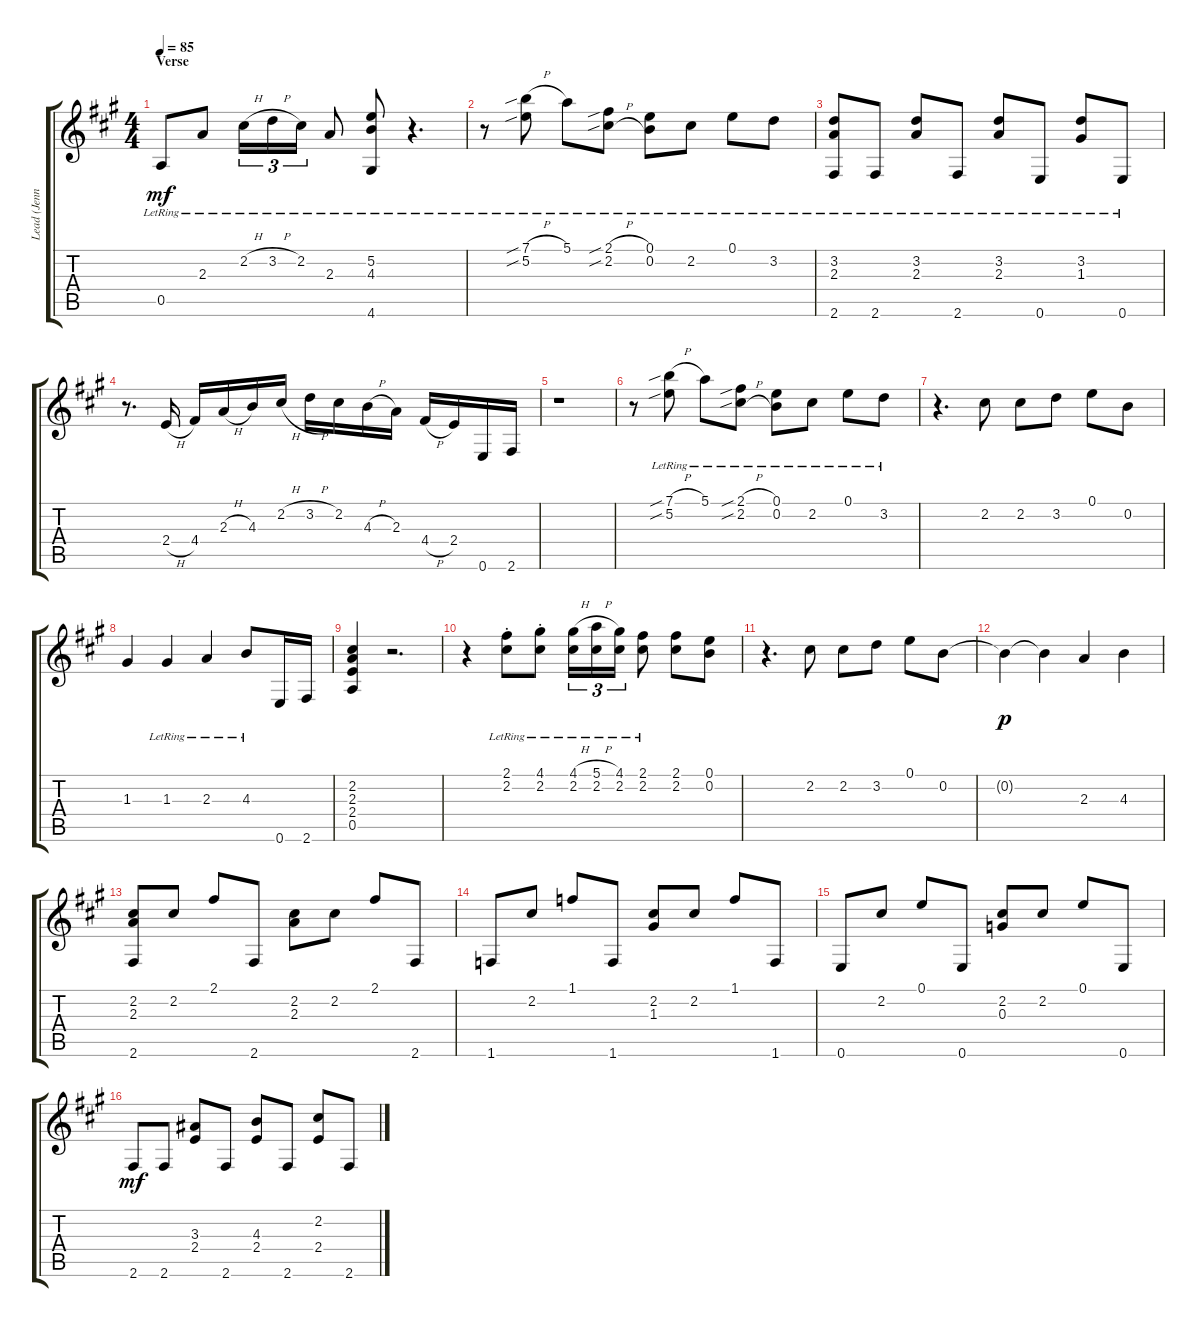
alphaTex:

\track ("Lead (Jennings)" "Lead (Jenn") {instrument acousticguitarsteel}
\staff {score tabs}
\tuning (E4 B3 G3 D3 A2 E2) {hide}
\ts (4 4)
\section ("" "Verse")
\tempo 85
\clef g2
\ks a
0.5{lr}.8{dy mf} 2.3{lr}.8 2.2{h lr}.16{tu (3 2)} 3.2{h lr}.16{tu (3 2)} 2.2{lr}.16{tu (3 2)} 2.3{lr}.8 (5.2{lr} 4.3{lr} 4.6{lr}).8 r.4{d} |
r.8 (7.1{sib h lr} 5.2{sib lr}).8 5.1{lr}.8 (2.1{sib h lr} 2.2{sib h lr}).8 (0.1{lr} 0.2{lr}).8 2.2{lr}.8 0.1{lr}.8 3.2{lr}.8 |
(3.2{lr} 2.3{lr} 2.6{lr}).8 2.6{lr}.8 (3.2{lr} 2.3{lr}).8 2.6{lr}.8 (3.2{lr} 2.3{lr}).8 0.6{lr}.8 (3.2{lr} 1.3{lr}).8 0.6{lr}.8 |
r.8{d} 2.4{h}.16 4.4.16 2.3{h}.16 4.3.16 2.2{h}.16 3.2{h}.16 2.2.16 4.3{h}.16 2.3.16 4.4{h}.16 2.4.16 0.6.16 2.6.16 |
r.1 |
r.8 (7.1{sib h lr} 5.2{sib lr}).8 5.1{lr}.8 (2.1{sib h lr} 2.2{sib h lr}).8 (0.1{lr} 0.2{lr}).8 2.2{lr}.8 0.1{lr}.8 3.2{lr}.8 |
r.4{d} 2.2.8 2.2.8 3.2.8 0.1.8 0.2.8 |
1.3.4 1.3{lr}.4 2.3{lr}.4 4.3{lr}.8 0.6.16 2.6.16 |
(2.2 2.3 2.4 0.5).4 r.2{d} |
r.4 (2.1{st lr} 2.2{st lr}).8 (4.1{st lr} 2.2{st lr}).8 (4.1{h lr} 2.2{lr}).16{tu (3 2)} (5.1{h lr} 2.2{lr}).16{tu (3 2)} (4.1{lr} 2.2{lr}).16{tu (3 2)} (2.1{lr} 2.2{lr}).8 (2.1 2.2).8 (0.1 0.2).8 |
r.4{d} 2.2.8 2.2.8 3.2.8 0.1.8 0.2.8 |
0.2{t}.4{dy p} 0.2{t}.4 2.3.4 4.3.4 |
(2.2 2.3 2.6).8 2.2.8 2.1.8 2.6.8 (2.2 2.3).8 2.2.8 2.1.8 2.6.8 |
1.6.8 2.2.8 1.1.8 1.6.8 (2.2 1.3).8 2.2.8 1.1.8 1.6.8 |
0.6.8 2.2.8 0.1.8 0.6.8 (2.2 0.3).8 2.2.8 0.1.8 0.6.8 |
2.6.8{dy mf} 2.6.8 (3.3 2.4).8 2.6.8 (4.3 2.4).8 2.6.8 (2.2 2.4).8 2.6.8
